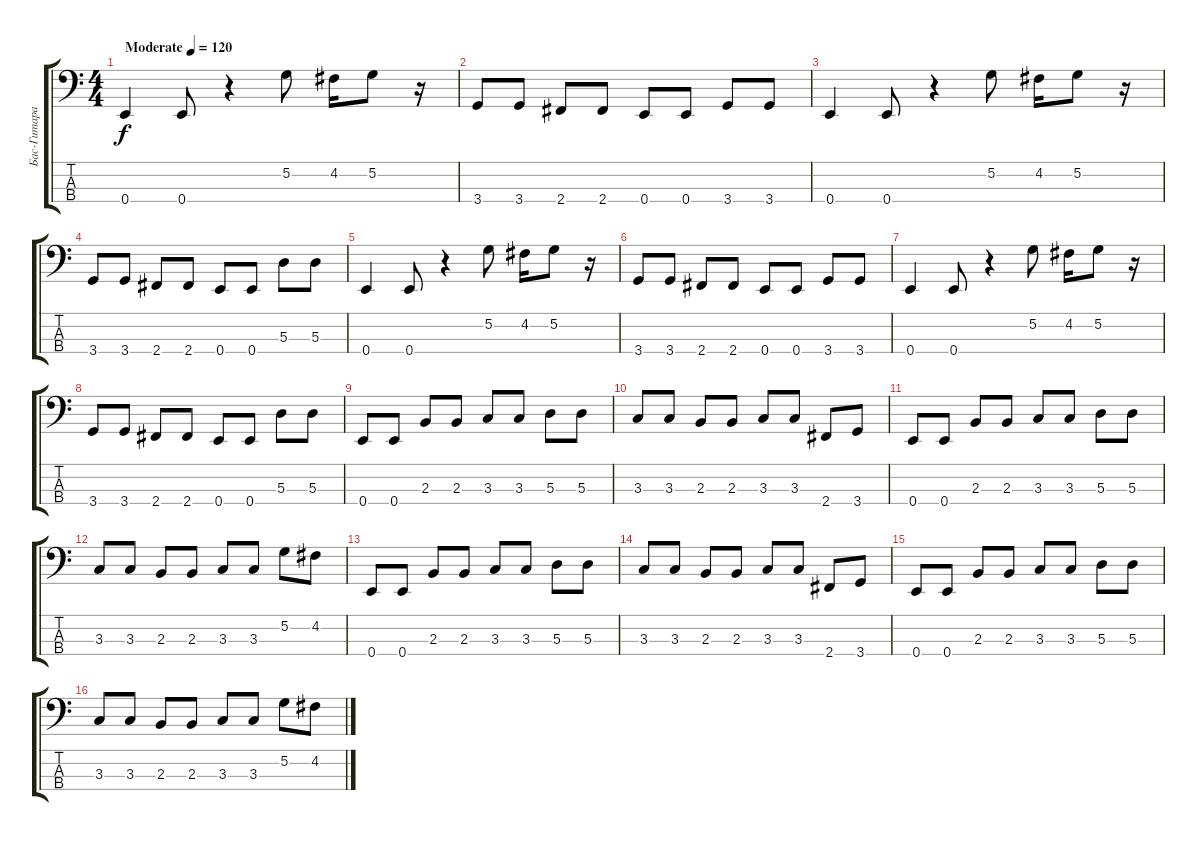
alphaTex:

\track ("Бас-Гитара" "Бас-Гитара") {instrument electricbassfinger}
\staff {score tabs}
\tuning (G2 D2 A1 E1) {hide}
\ts (4 4)
\tempo (120 "Moderate")
\clef f4
\ks c
0.4.4{dy f instrument electricbassfinger} 0.4.8 r.4 5.2.8 4.2.16 5.2.8 r.16 |
3.4.8 3.4.8 2.4.8 2.4.8 0.4.8 0.4.8 3.4.8 3.4.8 |
0.4.4 0.4.8 r.4 5.2.8 4.2.16 5.2.8 r.16 |
3.4.8 3.4.8 2.4.8 2.4.8 0.4.8 0.4.8 5.3.8 5.3.8 |
0.4.4 0.4.8 r.4 5.2.8 4.2.16 5.2.8 r.16 |
3.4.8 3.4.8 2.4.8 2.4.8 0.4.8 0.4.8 3.4.8 3.4.8 |
0.4.4 0.4.8 r.4 5.2.8 4.2.16 5.2.8 r.16 |
3.4.8 3.4.8 2.4.8 2.4.8 0.4.8 0.4.8 5.3.8 5.3.8 |
0.4.8 0.4.8 2.3.8 2.3.8 3.3.8 3.3.8 5.3.8 5.3.8 |
3.3.8 3.3.8 2.3.8 2.3.8 3.3.8 3.3.8 2.4.8 3.4.8 |
0.4.8 0.4.8 2.3.8 2.3.8 3.3.8 3.3.8 5.3.8 5.3.8 |
3.3.8 3.3.8 2.3.8 2.3.8 3.3.8 3.3.8 5.2.8 4.2.8 |
0.4.8 0.4.8 2.3.8 2.3.8 3.3.8 3.3.8 5.3.8 5.3.8 |
3.3.8 3.3.8 2.3.8 2.3.8 3.3.8 3.3.8 2.4.8 3.4.8 |
0.4.8 0.4.8 2.3.8 2.3.8 3.3.8 3.3.8 5.3.8 5.3.8 |
3.3.8 3.3.8 2.3.8 2.3.8 3.3.8 3.3.8 5.2.8 4.2.8
